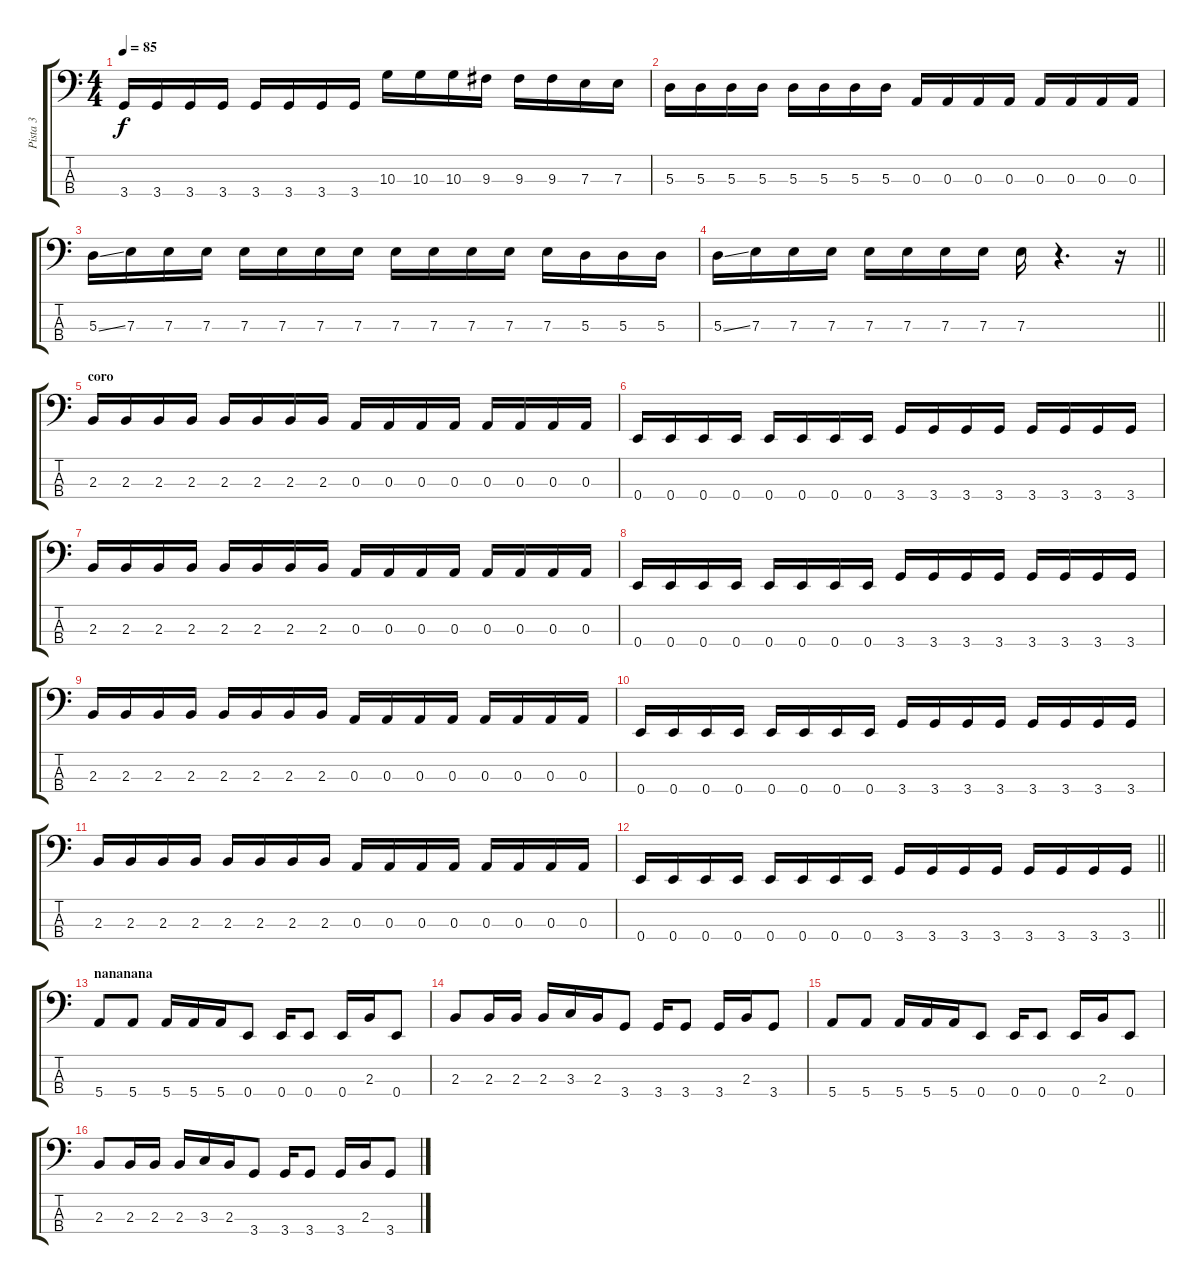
\track ("Pista 3" "Pista 3") {instrument electricbasspick}
\staff {score tabs}
\tuning (G2 D2 A1 E1) {hide}
\ts (4 4)
\tempo 85
\clef f4
\ks c
3.4.16{dy f} 3.4.16 3.4.16 3.4.16 3.4.16 3.4.16 3.4.16 3.4.16 10.3.16 10.3.16 10.3.16 9.3.16 9.3.16 9.3.16 7.3.16 7.3.16 |
5.3.16 5.3.16 5.3.16 5.3.16 5.3.16 5.3.16 5.3.16 5.3.16 0.3.16 0.3.16 0.3.16 0.3.16 0.3.16 0.3.16 0.3.16 0.3.16 |
5.3{ss}.16 7.3.16 7.3.16 7.3.16 7.3.16 7.3.16 7.3.16 7.3.16 7.3.16 7.3.16 7.3.16 7.3.16 7.3.16 5.3.16 5.3.16 5.3.16 |
\barLineRight lightlight
5.3{ss}.16 7.3.16 7.3.16 7.3.16 7.3.16 7.3.16 7.3.16 7.3.16 7.3.16 r.4{d} r.16 |
\section ("" "coro")
2.3.16 2.3.16 2.3.16 2.3.16 2.3.16 2.3.16 2.3.16 2.3.16 0.3.16 0.3.16 0.3.16 0.3.16 0.3.16 0.3.16 0.3.16 0.3.16 |
0.4.16 0.4.16 0.4.16 0.4.16 0.4.16 0.4.16 0.4.16 0.4.16 3.4.16 3.4.16 3.4.16 3.4.16 3.4.16 3.4.16 3.4.16 3.4.16 |
2.3.16 2.3.16 2.3.16 2.3.16 2.3.16 2.3.16 2.3.16 2.3.16 0.3.16 0.3.16 0.3.16 0.3.16 0.3.16 0.3.16 0.3.16 0.3.16 |
0.4.16 0.4.16 0.4.16 0.4.16 0.4.16 0.4.16 0.4.16 0.4.16 3.4.16 3.4.16 3.4.16 3.4.16 3.4.16 3.4.16 3.4.16 3.4.16 |
2.3.16 2.3.16 2.3.16 2.3.16 2.3.16 2.3.16 2.3.16 2.3.16 0.3.16 0.3.16 0.3.16 0.3.16 0.3.16 0.3.16 0.3.16 0.3.16 |
0.4.16 0.4.16 0.4.16 0.4.16 0.4.16 0.4.16 0.4.16 0.4.16 3.4.16 3.4.16 3.4.16 3.4.16 3.4.16 3.4.16 3.4.16 3.4.16 |
2.3.16 2.3.16 2.3.16 2.3.16 2.3.16 2.3.16 2.3.16 2.3.16 0.3.16 0.3.16 0.3.16 0.3.16 0.3.16 0.3.16 0.3.16 0.3.16 |
\barLineRight lightlight
0.4.16 0.4.16 0.4.16 0.4.16 0.4.16 0.4.16 0.4.16 0.4.16 3.4.16 3.4.16 3.4.16 3.4.16 3.4.16 3.4.16 3.4.16 3.4.16 |
\section ("" "nananana")
5.4.8 5.4.8 5.4.16 5.4.16 5.4.16 0.4.8 0.4.16 0.4.8 0.4.16 2.3.16 0.4.8 |
2.3.8 2.3.16 2.3.16 2.3.16 3.3.16 2.3.16 3.4.8 3.4.16 3.4.8 3.4.16 2.3.16 3.4.8 |
5.4.8 5.4.8 5.4.16 5.4.16 5.4.16 0.4.8 0.4.16 0.4.8 0.4.16 2.3.16 0.4.8 |
2.3.8 2.3.16 2.3.16 2.3.16 3.3.16 2.3.16 3.4.8 3.4.16 3.4.8 3.4.16 2.3.16 3.4.8
